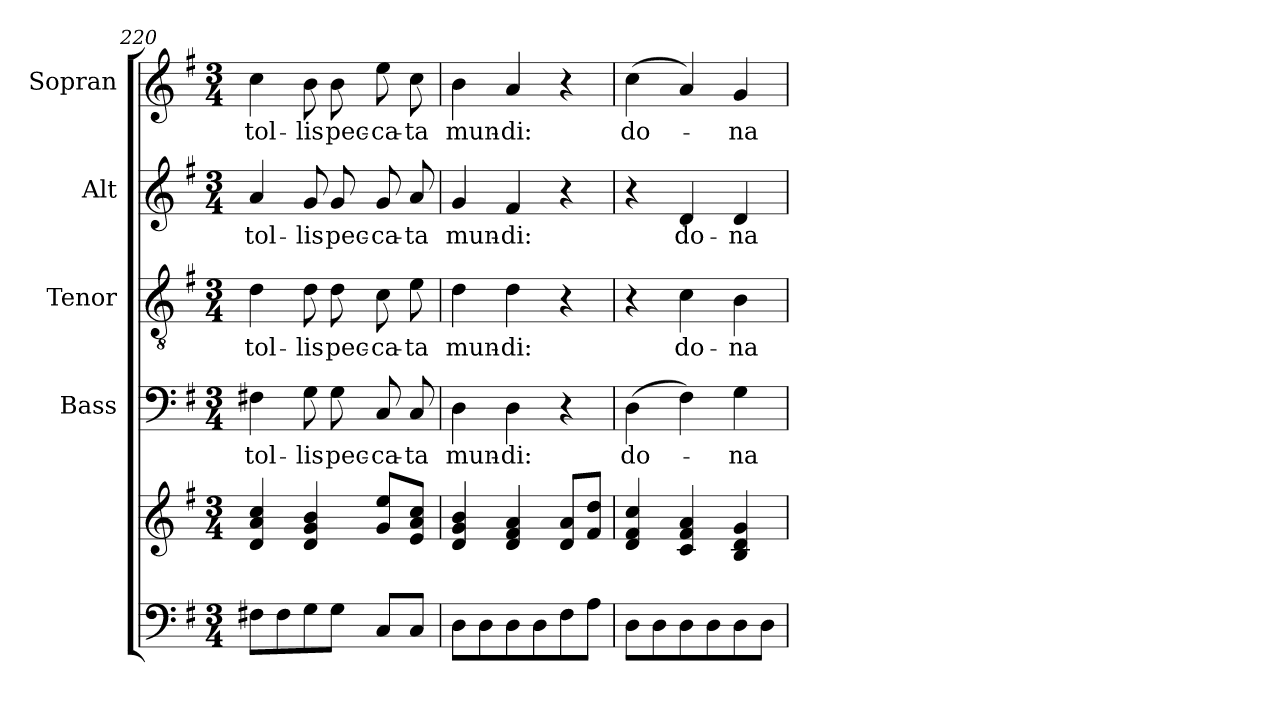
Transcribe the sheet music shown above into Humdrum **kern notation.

**kern	**kern	**kern	**text	**kern	**text	**kern	**text	**kern	**text
*part5	*part5	*part4	*part4	*part3	*part3	*part2	*part2	*part1	*part1
*staff6	*staff5	*staff4	*staff4	*staff3	*staff3	*staff2	*staff2	*staff1	*staff1
*	*	*I"Bass	*	*I"Tenor	*	*I"Alt	*	*I"Sopran	*
*	*	*I'B.	*	*I'T.	*	*I'A.	*	*I'S.	*
*clefF4	*clefG2	*clefF4	*	*clefGv2	*	*clefG2	*	*clefG2	*
*k[f#]	*k[f#]	*k[f#]	*	*k[f#]	*	*k[f#]	*	*k[f#]	*
*G:	*G:	*G:	*	*G:	*	*G:	*	*G:	*
*M3/4	*M3/4	*M3/4	*	*M3/4	*	*M3/4	*	*M3/4	*
=220	=220	=220	=220	=220	=220	=220	=220	=220	=220
!	!	!	!LO:LY:b	!	!LO:LY:b	!	!LO:LY:b	!	!LO:LY:b
8F#X\L	4d/ 4a/ 4cc/	4F#X\	tol-	4d\	tol-	4a/	tol-	4cc\	tol-
8F#\	.	.	.	.	.	.	.	.	.
!	!	!	!LO:LY:b	!	!LO:LY:b	!	!LO:LY:b	!	!LO:LY:b
8G\	4d/ 4g/ 4b/	8G\	-lis	8d\	-lis	8g/	-lis	8b\	-lis
!	!	!	!LO:LY:b	!	!LO:LY:b	!	!LO:LY:b	!	!LO:LY:b
8G\J	.	8G\	pec-	8d\	pec-	8g/	pec-	8b\	pec-
!	!	!	!LO:LY:b	!	!LO:LY:b	!	!LO:LY:b	!	!LO:LY:b
8C/L	8g/ 8ee/L	8C/	-ca-	8c\	-ca-	8g/	-ca-	8ee\	-ca-
!	!	!	!LO:LY:b	!	!LO:LY:b	!	!LO:LY:b	!	!LO:LY:b
8C/J	8e/ 8a/ 8cc/J	8C/	-ta	8e\	-ta	8a/	-ta	8cc\	-ta
=221	=221	=221	=221	=221	=221	=221	=221	=221	=221
!	!	!	!LO:LY:b	!	!LO:LY:b	!	!LO:LY:b	!	!LO:LY:b
8D\L	4d/ 4g/ 4b/	4D\	mun-	4d\	mun-	4g/	mun-	4b\	mun-
8D\	.	.	.	.	.	.	.	.	.
!	!	!	!LO:LY:b	!	!LO:LY:b	!	!LO:LY:b	!	!LO:LY:b
8D\	4d/ 4f#/ 4a/	4D\	-di:	4d\	-di:	4f#/	-di:	4a/	-di:
8D\	.	.	.	.	.	.	.	.	.
8F#\	8d/ 8a/L	4r	.	4r	.	4r	.	4r	.
8A\J	8f#/ 8dd/J	.	.	.	.	.	.	.	.
=222	=222	=222	=222	=222	=222	=222	=222	=222	=222
!	!	!	!LO:LY:b	!	!	!	!	!	!LO:LY:b
8D\L	4d/ 4f#/ 4cc/	(>4D\	do-	4r	.	4r	.	(>4cc\	do-
8D\	.	.	.	.	.	.	.	.	.
!	!	!	!	!	!LO:LY:b	!	!LO:LY:b	!	!
8D\	4c/ 4f#/ 4a/	4F#\)	.	4c\	do-	4d/	do-	4a/)	.
8D\	.	.	.	.	.	.	.	.	.
!	!	!	!LO:LY:b	!	!LO:LY:b	!	!LO:LY:b	!	!LO:LY:b
8D\	4B/ 4d/ 4g/	4G\	-na	4B\	-na	4d/	-na	4g/	-na
8D\J	.	.	.	.	.	.	.	.	.
=	=	=	=	=	=	=	=	=	=
*-	*-	*-	*-	*-	*-	*-	*-	*-	*-
